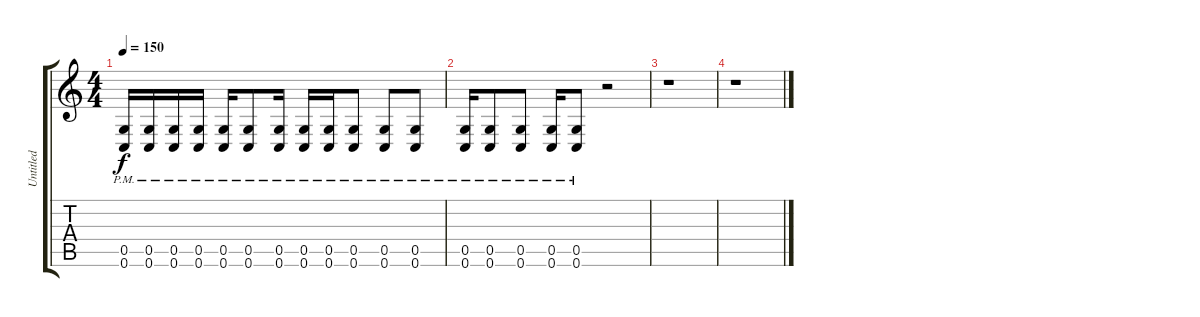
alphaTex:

\track ("Untitled" "Untitled") {instrument distortionguitar}
\staff {score tabs}
\tuning (D4 A3 F3 C3 G2 C2) {hide}
\ts (4 4)
\tempo 150
\clef g2
\ks c
(0.5{pm} 0.6{pm}).16{dy f} (0.5{pm} 0.6{pm}).16 (0.5{pm} 0.6{pm}).16 (0.5{pm} 0.6{pm}).16 (0.5{pm} 0.6{pm}).16 (0.5{pm} 0.6{pm}).8 (0.5{pm} 0.6{pm}).16 (0.5{pm} 0.6{pm}).16 (0.5{pm} 0.6{pm}).16 (0.5{pm} 0.6{pm}).8 (0.5{pm} 0.6{pm}).8 (0.5{pm} 0.6{pm}).8 |
(0.5{pm} 0.6{pm}).16 (0.5{pm} 0.6{pm}).8 (0.5{pm} 0.6{pm}).8 (0.5{pm} 0.6{pm}).16 (0.5{pm} 0.6{pm}).8 r.2 |
r.1 |
r.1
